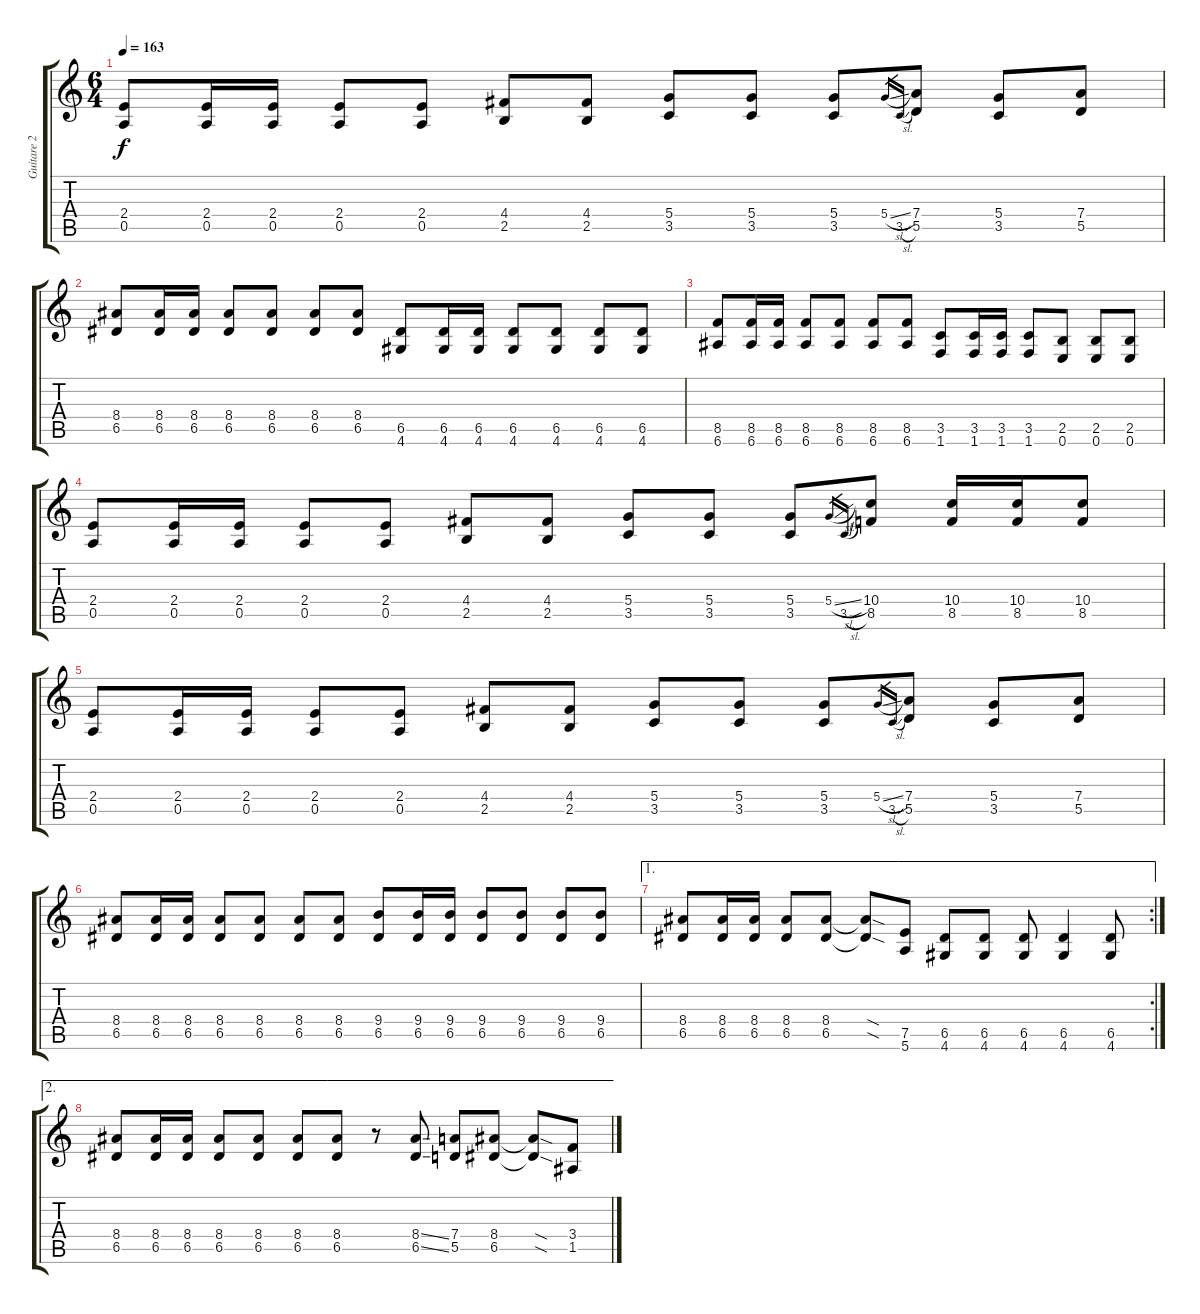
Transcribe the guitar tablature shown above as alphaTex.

\track ("Guitare 2" "Guitare 2") {instrument overdrivenguitar}
\staff {score tabs}
\tuning (E4 B3 G3 D3 A2 E2) {hide}
\ts (6 4)
\tempo 163
\clef g2
\ks c
(2.4 0.5).8{dy f} (2.4 0.5).16 (2.4 0.5).16 (2.4 0.5).8 (2.4 0.5).8 (4.4 2.5).8 (4.4 2.5).8 (5.4 3.5).8 (5.4 3.5).8 (5.4 3.5).8 5.4{sl}.16{gr} 3.5{sl}.16{gr} (7.4 5.5).8 (5.4 3.5).8 (7.4 5.5).8 |
(8.4 6.5).8 (8.4 6.5).16 (8.4 6.5).16 (8.4 6.5).8 (8.4 6.5).8 (8.4 6.5).8 (8.4 6.5).8 (6.5 4.6).8 (6.5 4.6).16 (6.5 4.6).16 (6.5 4.6).8 (6.5 4.6).8 (6.5 4.6).8 (6.5 4.6).8 |
(8.5 6.6).8 (8.5 6.6).16 (8.5 6.6).16 (8.5 6.6).8 (8.5 6.6).8 (8.5 6.6).8 (8.5 6.6).8 (3.5 1.6).8 (3.5 1.6).16 (3.5 1.6).16 (3.5 1.6).8 (2.5 0.6).8 (2.5 0.6).8 (2.5 0.6).8 |
(2.4 0.5).8 (2.4 0.5).16 (2.4 0.5).16 (2.4 0.5).8 (2.4 0.5).8 (4.4 2.5).8 (4.4 2.5).8 (5.4 3.5).8 (5.4 3.5).8 (5.4 3.5).8 5.4{sl}.16{gr} 3.5{sl}.16{gr} (10.4 8.5).8 (10.4 8.5).16 (10.4 8.5).16 (10.4 8.5).8 |
(2.4 0.5).8 (2.4 0.5).16 (2.4 0.5).16 (2.4 0.5).8 (2.4 0.5).8 (4.4 2.5).8 (4.4 2.5).8 (5.4 3.5).8 (5.4 3.5).8 (5.4 3.5).8 5.4{sl}.16{gr} 3.5{sl}.16{gr} (7.4 5.5).8 (5.4 3.5).8 (7.4 5.5).8 |
(8.4 6.5).8 (8.4 6.5).16 (8.4 6.5).16 (8.4 6.5).8 (8.4 6.5).8 (8.4 6.5).8 (8.4 6.5).8 (9.4 6.5).8 (9.4 6.5).16 (9.4 6.5).16 (9.4 6.5).8 (9.4 6.5).8 (9.4 6.5).8 (9.4 6.5).8 |
\ae 1
\rc 2
(8.4 6.5).8 (8.4 6.5).16 (8.4 6.5).16 (8.4 6.5).8 (8.4 6.5).8 (8.4{sod t} 6.5{sod t}).8 (7.5 5.6).8 (6.5 4.6).8 (6.5 4.6).8 (6.5 4.6).8 (6.5 4.6).4 (6.5 4.6).8 |
\ae 2
(8.4 6.5).8 (8.4 6.5).16 (8.4 6.5).16 (8.4 6.5).8 (8.4 6.5).8 (8.4 6.5).8 (8.4 6.5).8 r.8 (8.4{ss} 6.5{ss}).8 (7.4 5.5).8 (8.4 6.5).8 (8.4{sod t} 6.5{sod t}).8 (3.4 1.5).8
